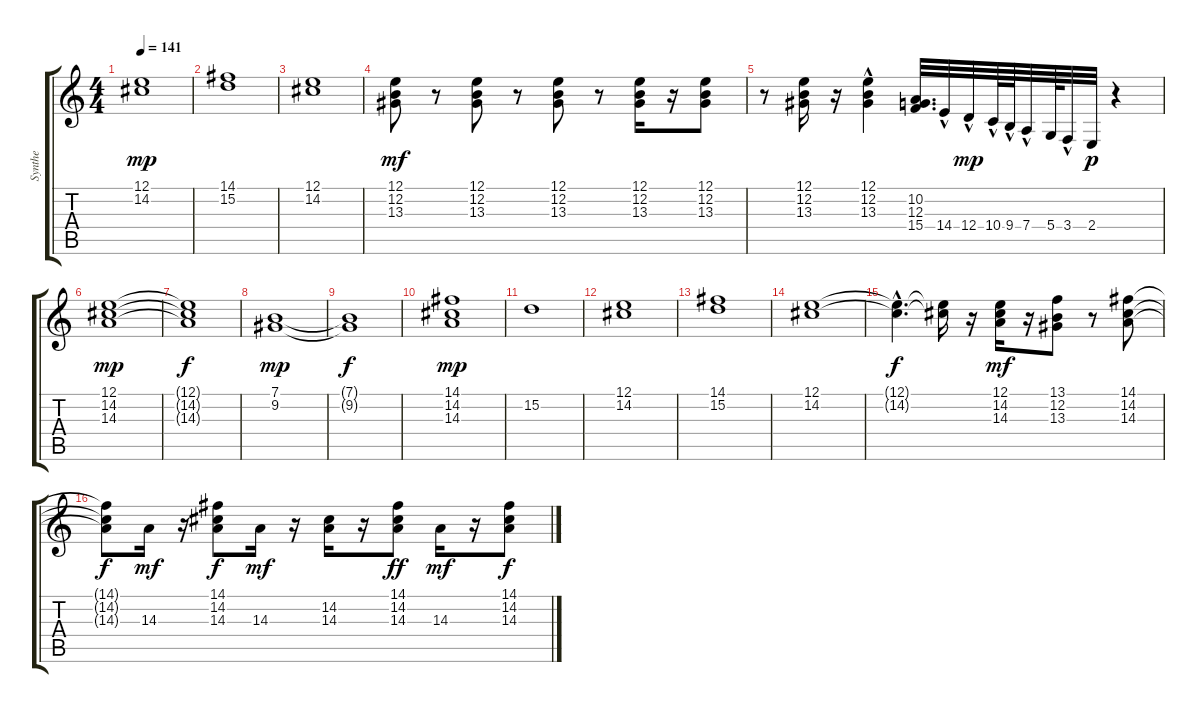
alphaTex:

\track ("Synthe" "Synthe") {instrument rockorgan}
\staff {score tabs}
\tuning (E4 B3 G3 D3 A2 E2) {hide}
\ts (4 4)
\tempo 141
\clef g2
\ks c
(12.1 14.2).1{dy mp} |
(14.1 15.2).1 |
(12.1 14.2).1 |
(12.1 12.2 13.3).8{dy mf} r.8 (12.1 12.2 13.3).8 r.8 (12.1 12.2 13.3).8 r.8 (12.1 12.2 13.3).16 r.16 (12.1 12.2 13.3).8 |
r.8 (12.1 12.2 13.3).16 r.16 (12.1{hac} 12.2 13.3{hac}).4 (10.2 12.3 15.4).32{d} 14.4{hac}.32 12.4{hac}.32{dy mp} 10.4{hac}.64 9.4{hac}.64 7.4{hac}.32 5.4.64 3.4{hac}.32 2.4.32{dy p} r.4 |
(12.1 14.2 14.3).1{dy mp} |
(12.1{t} 14.2{t} 14.3{t}).1{dy f} |
(7.1 9.2).1{dy mp} |
(7.1{t} 9.2{t}).1{dy f} |
(14.1 14.2 14.3).1{dy mp} |
15.2.1 |
(12.1 14.2).1 |
(14.1 15.2).1 |
(12.1 14.2).1 |
(12.1{hac t} 14.2{hac t}).4{d dy f} (12.1{t} 14.2{t}).16 r.16 (12.1 14.2 14.3).16{dy mf} r.16 (13.1 12.2 13.3).8 r.8 (14.1 14.2 14.3).8 |
(14.1{t} 14.2{t} 14.3{t}).8{dy f} 14.3.16{dy mf} r.16 (14.1 14.2 14.3).8{dy f} 14.3.16{dy mf} r.16 (14.2 14.3).16 r.16 (14.1 14.2 14.3).8{dy ff} 14.3.16{dy mf} r.16 (14.1 14.2 14.3).8{dy f}
